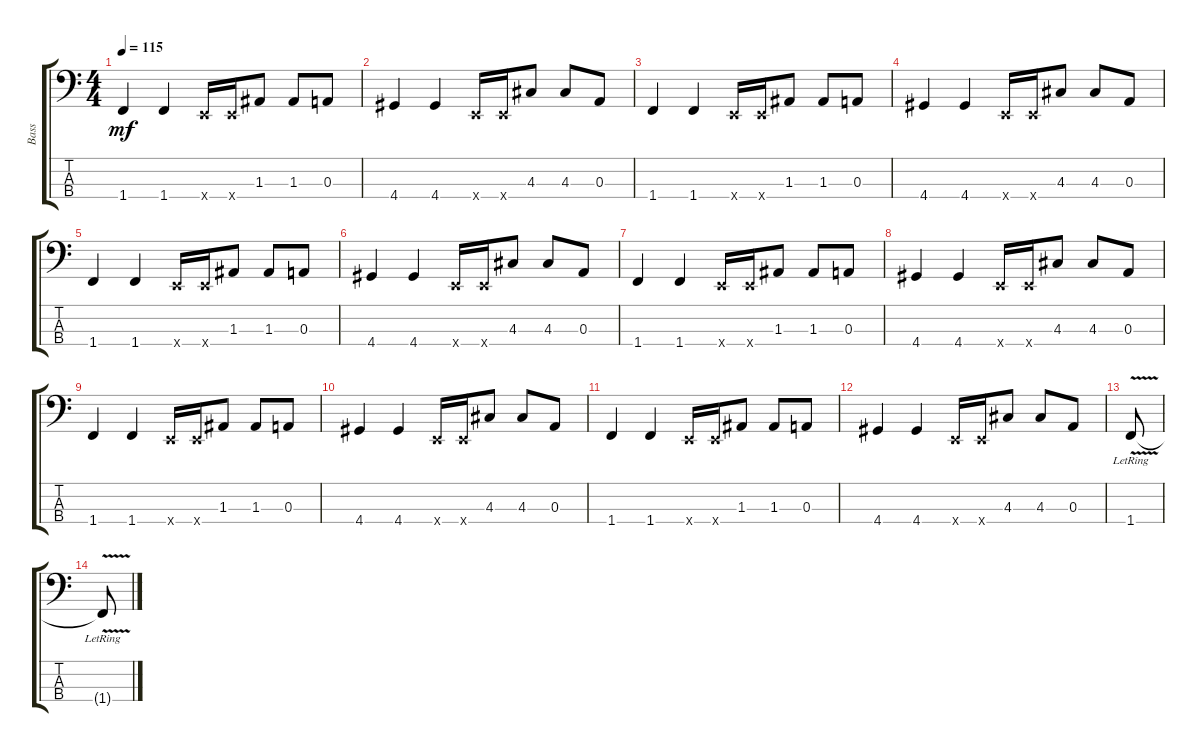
\track ("Bass" "Bass") {instrument electricbassfinger}
\staff {score tabs}
\tuning (G2 D2 A1 E1) {hide}
\ts (4 4)
\tempo 115
\clef f4
\ks c
1.4.4{dy mf} 1.4.4 0.4{x}.16 0.4{x}.16 1.3.8 1.3.8 0.3.8 |
4.4.4 4.4.4 0.4{x}.16 0.4{x}.16 4.3.8 4.3.8 0.3.8 |
1.4.4 1.4.4 0.4{x}.16 0.4{x}.16 1.3.8 1.3.8 0.3.8 |
4.4.4 4.4.4 0.4{x}.16 0.4{x}.16 4.3.8 4.3.8 0.3.8 |
1.4.4 1.4.4 0.4{x}.16 0.4{x}.16 1.3.8 1.3.8 0.3.8 |
4.4.4 4.4.4 0.4{x}.16 0.4{x}.16 4.3.8 4.3.8 0.3.8 |
1.4.4 1.4.4 0.4{x}.16 0.4{x}.16 1.3.8 1.3.8 0.3.8 |
4.4.4 4.4.4 0.4{x}.16 0.4{x}.16 4.3.8 4.3.8 0.3.8 |
1.4.4 1.4.4 0.4{x}.16 0.4{x}.16 1.3.8 1.3.8 0.3.8 |
4.4.4 4.4.4 0.4{x}.16 0.4{x}.16 4.3.8 4.3.8 0.3.8 |
1.4.4 1.4.4 0.4{x}.16 0.4{x}.16 1.3.8 1.3.8 0.3.8 |
4.4.4 4.4.4 0.4{x}.16 0.4{x}.16 4.3.8 4.3.8 0.3.8 |
1.4{v lr}.8 |
1.4{v lr t}.8
